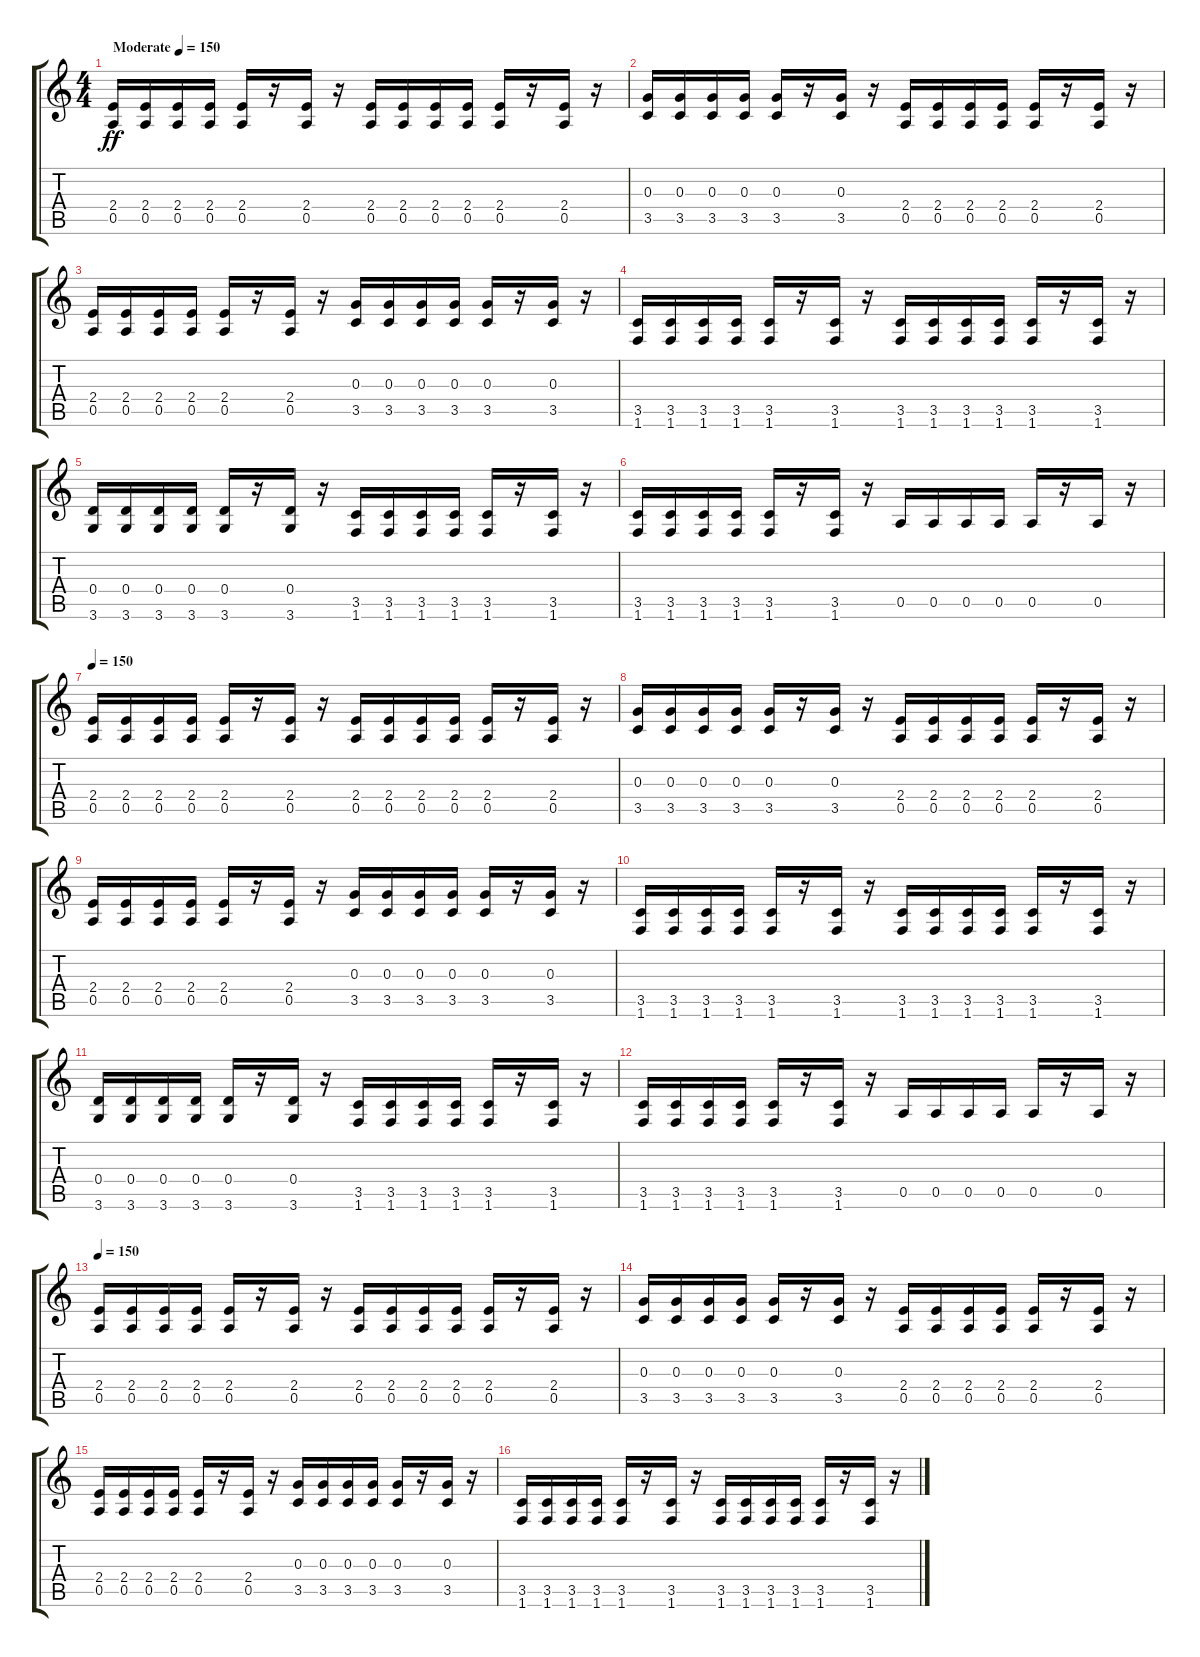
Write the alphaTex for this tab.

\track "" {instrument distortionguitar}
\staff {score tabs}
\tuning (E4 B3 G3 D3 A2 E2) {hide}
\ts (4 4)
\tempo (150 "Moderate")
\clef g2
\ks c
(2.4 0.5).16{dy ff instrument distortionguitar} (2.4 0.5).16 (2.4 0.5).16 (2.4 0.5).16 (2.4 0.5).16 r.16 (2.4 0.5).16 r.16 (2.4 0.5).16 (2.4 0.5).16 (2.4 0.5).16 (2.4 0.5).16 (2.4 0.5).16 r.16 (2.4 0.5).16 r.16 |
(0.3 3.5).16 (0.3 3.5).16 (0.3 3.5).16 (0.3 3.5).16 (0.3 3.5).16 r.16 (0.3 3.5).16 r.16 (2.4 0.5).16 (2.4 0.5).16 (2.4 0.5).16 (2.4 0.5).16 (2.4 0.5).16 r.16 (2.4 0.5).16 r.16 |
(2.4 0.5).16 (2.4 0.5).16 (2.4 0.5).16 (2.4 0.5).16 (2.4 0.5).16 r.16 (2.4 0.5).16 r.16 (0.3 3.5).16 (0.3 3.5).16 (0.3 3.5).16 (0.3 3.5).16 (0.3 3.5).16 r.16 (0.3 3.5).16 r.16 |
(3.5 1.6).16 (3.5 1.6).16 (3.5 1.6).16 (3.5 1.6).16 (3.5 1.6).16 r.16 (3.5 1.6).16 r.16 (3.5 1.6).16 (3.5 1.6).16 (3.5 1.6).16 (3.5 1.6).16 (3.5 1.6).16 r.16 (3.5 1.6).16 r.16 |
(0.4 3.6).16 (0.4 3.6).16 (0.4 3.6).16 (0.4 3.6).16 (0.4 3.6).16 r.16 (0.4 3.6).16 r.16 (3.5 1.6).16 (3.5 1.6).16 (3.5 1.6).16 (3.5 1.6).16 (3.5 1.6).16 r.16 (3.5 1.6).16 r.16 |
(3.5 1.6).16 (3.5 1.6).16 (3.5 1.6).16 (3.5 1.6).16 (3.5 1.6).16 r.16 (3.5 1.6).16 r.16 0.5.16 0.5.16 0.5.16 0.5.16 0.5.16 r.16 0.5.16 r.16 |
\tempo 150
(2.4 0.5).16 (2.4 0.5).16 (2.4 0.5).16 (2.4 0.5).16 (2.4 0.5).16 r.16 (2.4 0.5).16 r.16 (2.4 0.5).16 (2.4 0.5).16 (2.4 0.5).16 (2.4 0.5).16 (2.4 0.5).16 r.16 (2.4 0.5).16 r.16 |
(0.3 3.5).16 (0.3 3.5).16 (0.3 3.5).16 (0.3 3.5).16 (0.3 3.5).16 r.16 (0.3 3.5).16 r.16 (2.4 0.5).16 (2.4 0.5).16 (2.4 0.5).16 (2.4 0.5).16 (2.4 0.5).16 r.16 (2.4 0.5).16 r.16 |
(2.4 0.5).16 (2.4 0.5).16 (2.4 0.5).16 (2.4 0.5).16 (2.4 0.5).16 r.16 (2.4 0.5).16 r.16 (0.3 3.5).16 (0.3 3.5).16 (0.3 3.5).16 (0.3 3.5).16 (0.3 3.5).16 r.16 (0.3 3.5).16 r.16 |
(3.5 1.6).16 (3.5 1.6).16 (3.5 1.6).16 (3.5 1.6).16 (3.5 1.6).16 r.16 (3.5 1.6).16 r.16 (3.5 1.6).16 (3.5 1.6).16 (3.5 1.6).16 (3.5 1.6).16 (3.5 1.6).16 r.16 (3.5 1.6).16 r.16 |
(0.4 3.6).16 (0.4 3.6).16 (0.4 3.6).16 (0.4 3.6).16 (0.4 3.6).16 r.16 (0.4 3.6).16 r.16 (3.5 1.6).16 (3.5 1.6).16 (3.5 1.6).16 (3.5 1.6).16 (3.5 1.6).16 r.16 (3.5 1.6).16 r.16 |
(3.5 1.6).16 (3.5 1.6).16 (3.5 1.6).16 (3.5 1.6).16 (3.5 1.6).16 r.16 (3.5 1.6).16 r.16 0.5.16 0.5.16 0.5.16 0.5.16 0.5.16 r.16 0.5.16 r.16 |
\tempo 150
(2.4 0.5).16 (2.4 0.5).16 (2.4 0.5).16 (2.4 0.5).16 (2.4 0.5).16 r.16 (2.4 0.5).16 r.16 (2.4 0.5).16 (2.4 0.5).16 (2.4 0.5).16 (2.4 0.5).16 (2.4 0.5).16 r.16 (2.4 0.5).16 r.16 |
(0.3 3.5).16 (0.3 3.5).16 (0.3 3.5).16 (0.3 3.5).16 (0.3 3.5).16 r.16 (0.3 3.5).16 r.16 (2.4 0.5).16 (2.4 0.5).16 (2.4 0.5).16 (2.4 0.5).16 (2.4 0.5).16 r.16 (2.4 0.5).16 r.16 |
(2.4 0.5).16 (2.4 0.5).16 (2.4 0.5).16 (2.4 0.5).16 (2.4 0.5).16 r.16 (2.4 0.5).16 r.16 (0.3 3.5).16 (0.3 3.5).16 (0.3 3.5).16 (0.3 3.5).16 (0.3 3.5).16 r.16 (0.3 3.5).16 r.16 |
(3.5 1.6).16 (3.5 1.6).16 (3.5 1.6).16 (3.5 1.6).16 (3.5 1.6).16 r.16 (3.5 1.6).16 r.16 (3.5 1.6).16 (3.5 1.6).16 (3.5 1.6).16 (3.5 1.6).16 (3.5 1.6).16 r.16 (3.5 1.6).16 r.16
